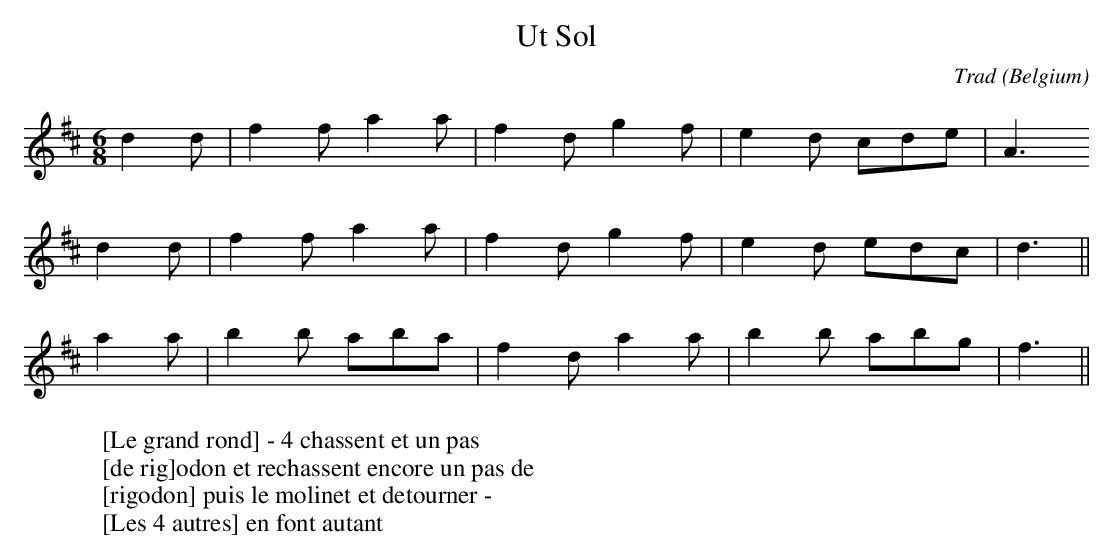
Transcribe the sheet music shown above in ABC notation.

X:1
T:Ut Sol
C:Trad
O:Belgium
M:6/8
L:1/8
K:Dmaj
d2d|f2f a2a|f2d g2f|e2d cde|A3
d2d|f2f a2a|f2d g2f|e2d edc|d3||
a2a|b2b aba|f2d a2a|b2b abg|f3||
W:[Le grand rond] - 4 chassent et un pas
W:[de rig]odon et rechassent encore un pas de
W:[rigodon] puis le molinet et detourner -
W:[Les 4 autres] en font autant
